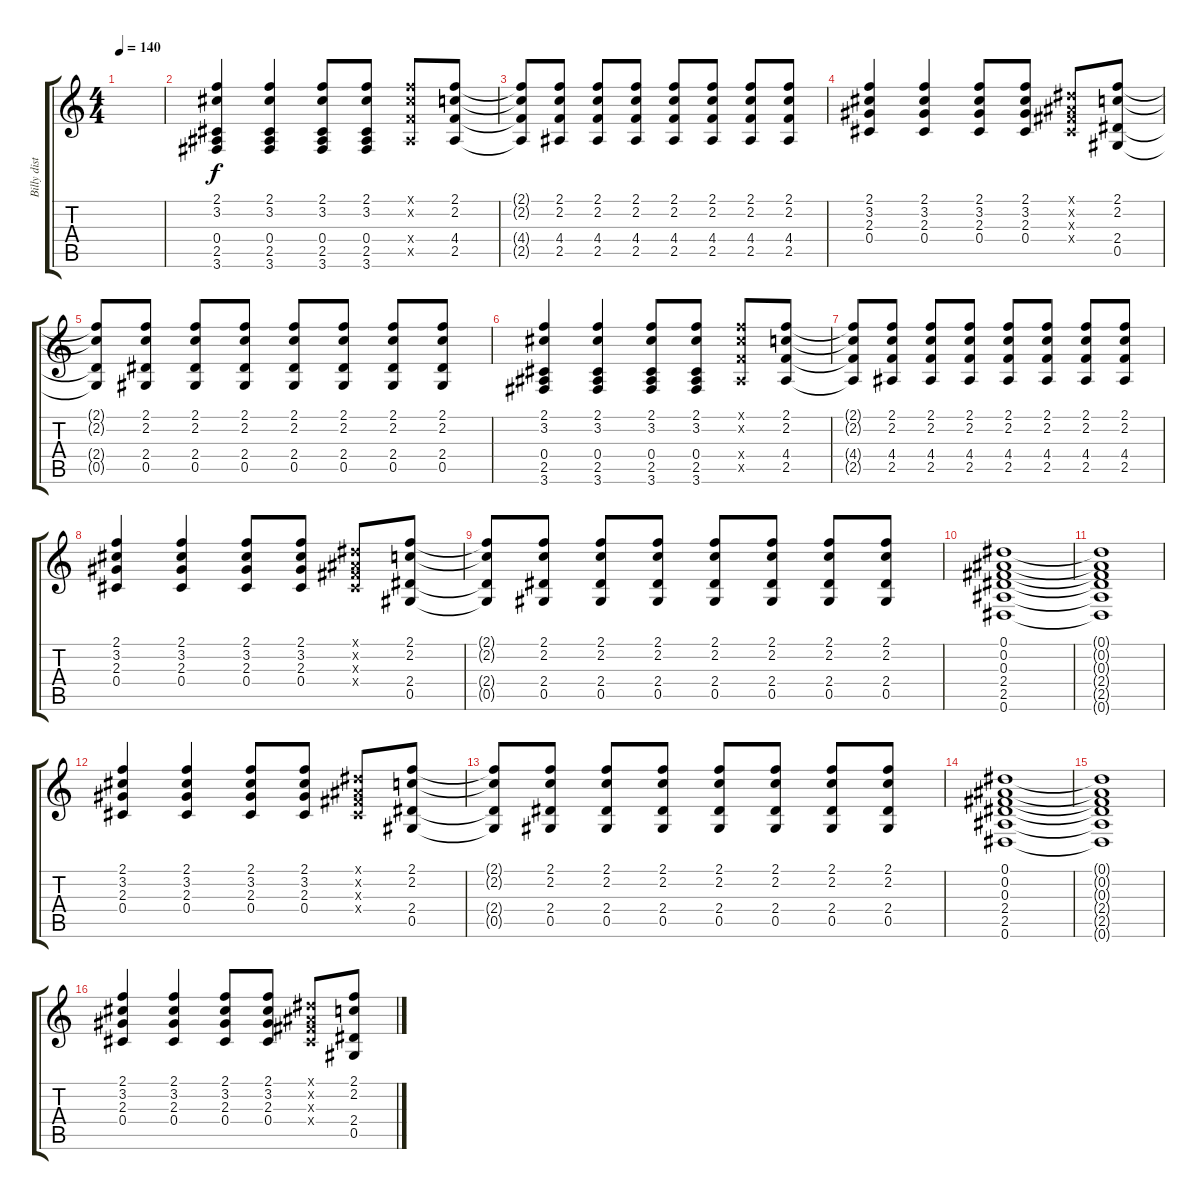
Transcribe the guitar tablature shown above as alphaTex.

\track ("Billy distortion" "Billy dist") {instrument overdrivenguitar}
\staff {score tabs}
\tuning (Eb4 Bb3 Gb3 Db3 Ab2 Eb2) {hide}
\ts (4 4)
\tempo 140
\clef g2
\ks c
|
(2.1 3.2 0.4 2.5 3.6).4 (2.1 3.2 0.4 2.5 3.6).4 (2.1 3.2 0.4 2.5 3.6).8 (2.1 3.2 0.4 2.5 3.6).8 (2.1{x} 3.2{x} 4.4{x} 2.5{x}).8 (2.1 2.2 4.4 2.5).8 |
(2.1{t} 2.2{t} 4.4{t} 2.5{t}).8 (2.1 2.2 4.4 2.5).8 (2.1 2.2 4.4 2.5).8 (2.1 2.2 4.4 2.5).8 (2.1 2.2 4.4 2.5).8 (2.1 2.2 4.4 2.5).8 (2.1 2.2 4.4 2.5).8 (2.1 2.2 4.4 2.5).8 |
(2.1 3.2 2.3 0.4).4 (2.1 3.2 2.3 0.4).4 (2.1 3.2 2.3 0.4).8 (2.1 3.2 2.3 0.4).8 (0.1{x} 0.2{x} 0.3{x} 0.4{x}).8 (2.1 2.2 2.4 0.5).8 |
(2.1{t} 2.2{t} 2.4{t} 0.5{t}).8 (2.1 2.2 2.4 0.5).8 (2.1 2.2 2.4 0.5).8 (2.1 2.2 2.4 0.5).8 (2.1 2.2 2.4 0.5).8 (2.1 2.2 2.4 0.5).8 (2.1 2.2 2.4 0.5).8 (2.1 2.2 2.4 0.5).8 |
(2.1 3.2 0.4 2.5 3.6).4 (2.1 3.2 0.4 2.5 3.6).4 (2.1 3.2 0.4 2.5 3.6).8 (2.1 3.2 0.4 2.5 3.6).8 (2.1{x} 3.2{x} 4.4{x} 2.5{x}).8 (2.1 2.2 4.4 2.5).8 |
(2.1{t} 2.2{t} 4.4{t} 2.5{t}).8 (2.1 2.2 4.4 2.5).8 (2.1 2.2 4.4 2.5).8 (2.1 2.2 4.4 2.5).8 (2.1 2.2 4.4 2.5).8 (2.1 2.2 4.4 2.5).8 (2.1 2.2 4.4 2.5).8 (2.1 2.2 4.4 2.5).8 |
(2.1 3.2 2.3 0.4).4 (2.1 3.2 2.3 0.4).4 (2.1 3.2 2.3 0.4).8 (2.1 3.2 2.3 0.4).8 (0.1{x} 0.2{x} 0.3{x} 0.4{x}).8 (2.1 2.2 2.4 0.5).8 |
(2.1{t} 2.2{t} 2.4{t} 0.5{t}).8 (2.1 2.2 2.4 0.5).8 (2.1 2.2 2.4 0.5).8 (2.1 2.2 2.4 0.5).8 (2.1 2.2 2.4 0.5).8 (2.1 2.2 2.4 0.5).8 (2.1 2.2 2.4 0.5).8 (2.1 2.2 2.4 0.5).8 |
(0.1 0.2 0.3 2.4 2.5 0.6).1 |
(0.1{t} 0.2{t} 0.3{t} 2.4{t} 2.5{t} 0.6{t}).1 |
(2.1 3.2 2.3 0.4).4 (2.1 3.2 2.3 0.4).4 (2.1 3.2 2.3 0.4).8 (2.1 3.2 2.3 0.4).8 (0.1{x} 0.2{x} 0.3{x} 0.4{x}).8 (2.1 2.2 2.4 0.5).8 |
(2.1{t} 2.2{t} 2.4{t} 0.5{t}).8 (2.1 2.2 2.4 0.5).8 (2.1 2.2 2.4 0.5).8 (2.1 2.2 2.4 0.5).8 (2.1 2.2 2.4 0.5).8 (2.1 2.2 2.4 0.5).8 (2.1 2.2 2.4 0.5).8 (2.1 2.2 2.4 0.5).8 |
(0.1 0.2 0.3 2.4 2.5 0.6).1 |
(0.1{t} 0.2{t} 0.3{t} 2.4{t} 2.5{t} 0.6{t}).1 |
(2.1 3.2 2.3 0.4).4 (2.1 3.2 2.3 0.4).4 (2.1 3.2 2.3 0.4).8 (2.1 3.2 2.3 0.4).8 (0.1{x} 0.2{x} 0.3{x} 0.4{x}).8 (2.1 2.2 2.4 0.5).8
